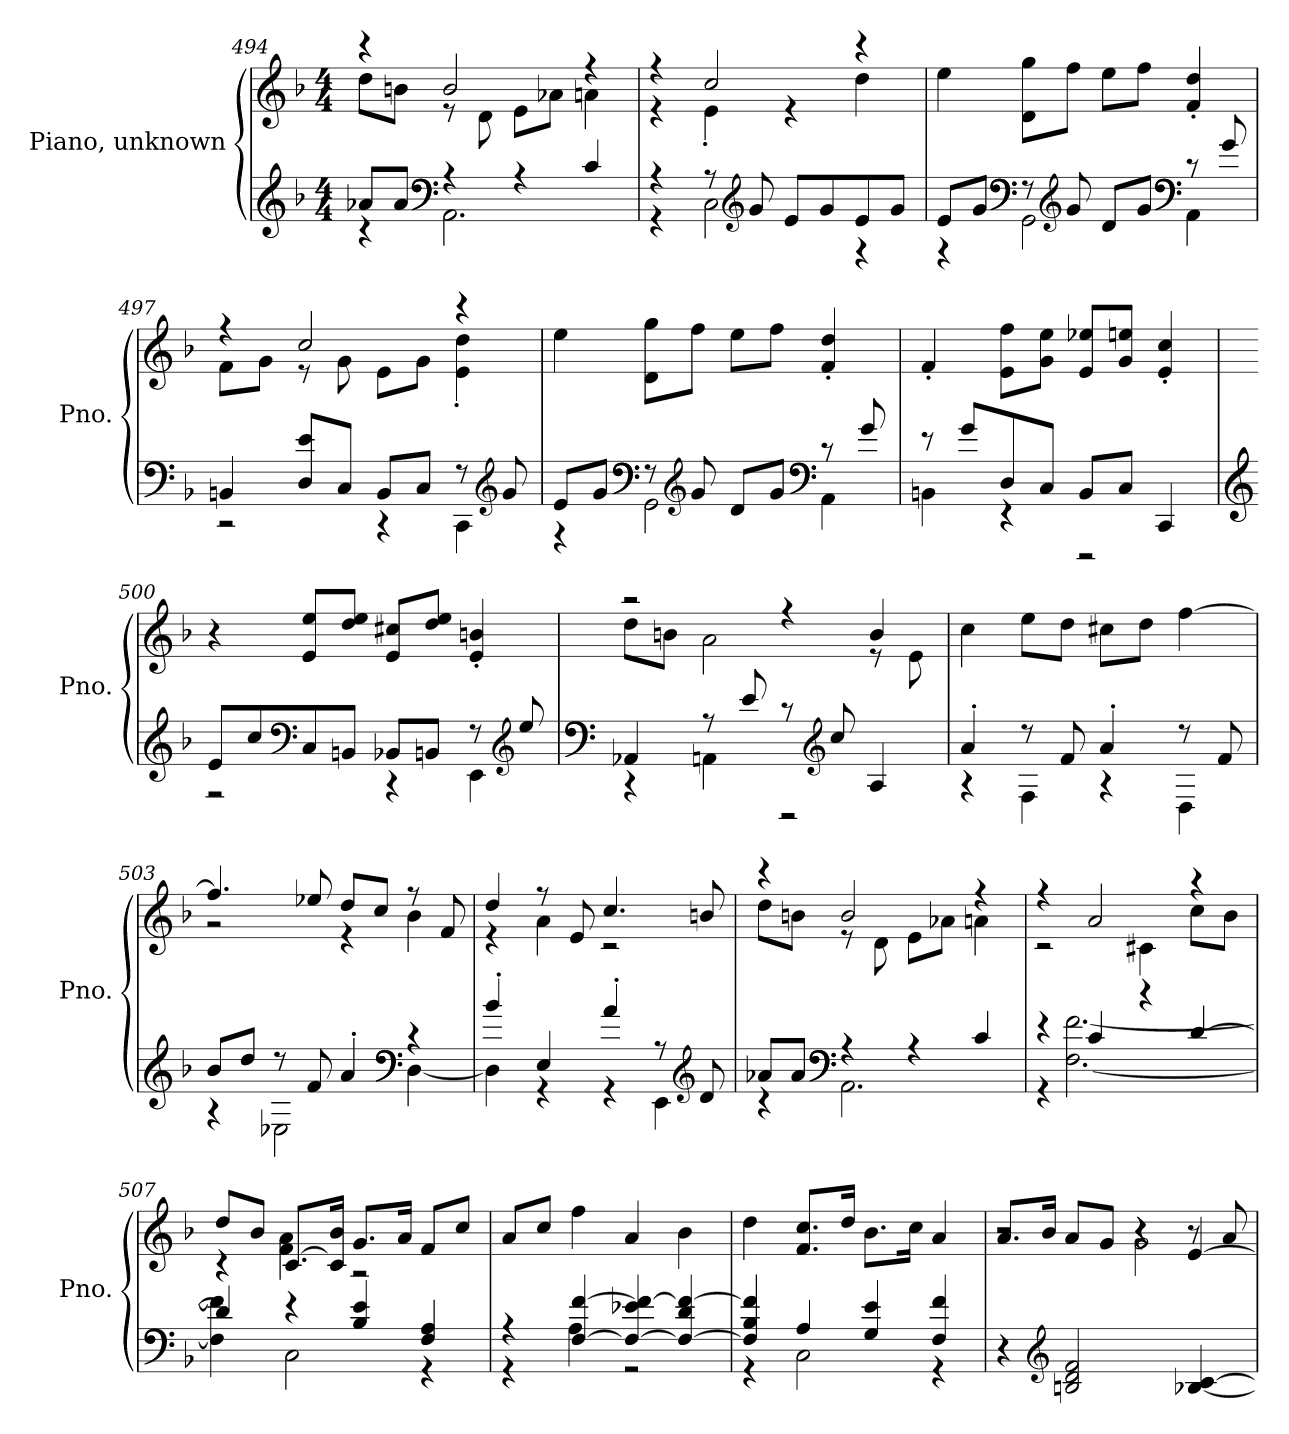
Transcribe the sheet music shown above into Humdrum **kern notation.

**kern	**kern
*part1	*part1
*staff2	*staff1
*I"Piano, unknown	*
*I'Pno.	*
!!LO:LB:g=z
*clefG2	*clefG2
*k[b-]	*k[b-]
*M4/4	*M4/4
=494	=494
*^	*^
8a-X/L	4r	4r	8dd\L
8a-/J	.	.	8bn\J
*clefF4	*	*	*
4r	2.AA\	2b/	8r
.	.	.	8d\
4r	.	.	8e\L
.	.	.	8a-X\J
4c/	.	4r	4an\
=495	=495	=495	=495
4r	4r	4r	4r
8r	2C\	2cc/	4e'\
*clefG2	*	*	*
8g/	.	.	.
8e/L	.	.	4r
8g/	.	.	.
8e/	4r	4r	4dd\
8g/J	.	.	.
*	*	*v	*v
=496	=496	=496
8e/L	4r	4ee\
8g/J	.	.
*clefF4	*	*
8r	2GG\	8d\ 8gg\L
*clefG2	*	*
8g/	.	8ff\J
8d/L	.	8ee\L
8g/J	.	8ff\J
*clefF4	*	*
8r	4AA\	4f/' 4dd/'
8g/	.	.
!!LO:LB:g=z
=497	=497	=497
*	*	*^
4BBn/	2r	4r	8f\L
.	.	.	8g\J
8D/ 8e/L	.	2cc/	8r
8C/J	.	.	8g\
8BB/L	4r	.	8e\L
8C/J	.	.	8g\J
8r	4CC\	4r	4e\' 4dd\'
*clefG2	*	*	*
8g/	.	.	.
*	*	*v	*v
=498	=498	=498
8e/L	4r	4ee\
8g/J	.	.
*clefF4	*	*
8r	2GG\	8d\ 8gg\L
*clefG2	*	*
8g/	.	8ff\J
8d/L	.	8ee\L
8g/J	.	8ff\J
*clefF4	*	*
8r	4AA\	4f/' 4dd/'
8g/	.	.
=499	=499	=499
8r	4BBn\	4f'/
8g/L	.	.
8D/	4r	8e\ 8ff\L
8C/J	.	8g\ 8ee\J
8BB/L	2r	8e/ 8ee-X/L
8C/J	.	8g/ 8een/J
4CC/	.	4e/' 4cc/'
!!LO:LB:g=z
=500	=500	=500
*clefG2	*	*
8e/L	2r	4r
8cc/	.	.
*clefF4	*	*
8C/	.	8e/ 8ee/L
8BBn/J	.	8dd/ 8ee/J
8BB-X/L	4r	8e/ 8cc#X/L
8BBn/J	.	8dd/ 8ee/J
8r	4EE\	4e/' 4bn/'
*clefG2	*	*
8ee/	.	.
=501	=501	=501
*clefF4	*	*
*	*	*^
4AA-X/	4r	2r	8dd\L
.	.	.	8bn\J
8r	4AAn\	.	2a\
8e/	.	.	.
8r	2r	4r	.
*clefG2	*	*	*
8cc/	.	.	.
4A/	.	4b/	8r
.	.	.	8e\
*	*	*v	*v
=502	=502	=502
4a'/	4r	4cc\
8r	4F\	8ee\L
8f/	.	8dd\J
4a'/	4r	8cc#X\L
.	.	8dd\J
8r	4D\	[4ff\
8f/	.	.
!!LO:LB:g=z
=503	=503	=503
*	*	*^
8b-/L	4r	4.ff/]	2r
8dd/J	.	.	.
8r	2E-X\	.	.
8f/	.	8ee-X/	.
4a'/	.	8dd/L	4r
.	.	8cc/J	.
*clefF4	*	*	*
4r	[4D\	8r	4b-\
.	.	8f/	.
=504	=504	=504	=504
4b-'/	4D\]	4dd/	4r
4E/	4r	8r	4a\
.	.	8e/	.
4a'/	4r	4.cc/	2r
8r	4EE\	.	.
*clefG2	*	*	*
8d/	.	8bn/	.
=505	=505	=505	=505
8a-X/L	4r	4r	8dd\L
8a-/J	.	.	8bn\J
*clefF4	*	*	*
4r	2.AA\	2b/	8r
.	.	.	8d\
4r	.	.	8e\L
.	.	.	8a-X\J
4c/	.	4r	4an\
=506	=506	=506	=506
4r	4r	4r	2r
4c/	[2.F\ [2.f\	2a/	.
4r	.	.	4c#X\
[4d/	.	4r	8cc\L
.	.	.	8b-\J
!!LO:PB:g=z	!!
=507	=507	=507	=507
4d/]	4F\] 4f\]	8dd/L	4r
.	.	8b-/J	.
4r	2C\	[8.c/L	4f\ 4a\
.	.	16c/] 16b-/Jk	.
4B-/ 4e/	.	8.g/L	2r
.	.	16a/Jk	.
4F/ 4A/	4r	8f/L	.
.	.	8cc/J	.
*	*	*v	*v
=508	=508	=508
4r	4r	8a/L
.	.	8cc/J
[4F/ [4f/	4A\	4ff\
4F/_ 4e-X/ 4f/_	2r	4a/
4F/_ 4d/ 4f/_	.	4b-\
=509	=509	=509
4F/] 4B-/ 4f/]	4r	4dd\
4A/	2C\	8.f/ 8.cc/L
.	.	16dd/Jk
4G/ 4e/	.	8.b-\L
.	.	16cc\Jk
4F/ 4f/	4r	4a/
*v	*v	*
=510	=510
*	*^
*	*	*^
4r	8.a/L	2r	2r
.	16b-/Jk	.	.
*clefG2	*	*	*
2Bn/ 2d/ 2f/	8a/L	.	.
.	8g/J	.	.
.	4r	2g\	4r
[4B-X/ [4c/	8r	.	[4e/
.	8a/	.	.
*	*v	*v	*v
=	=
*-	*-
